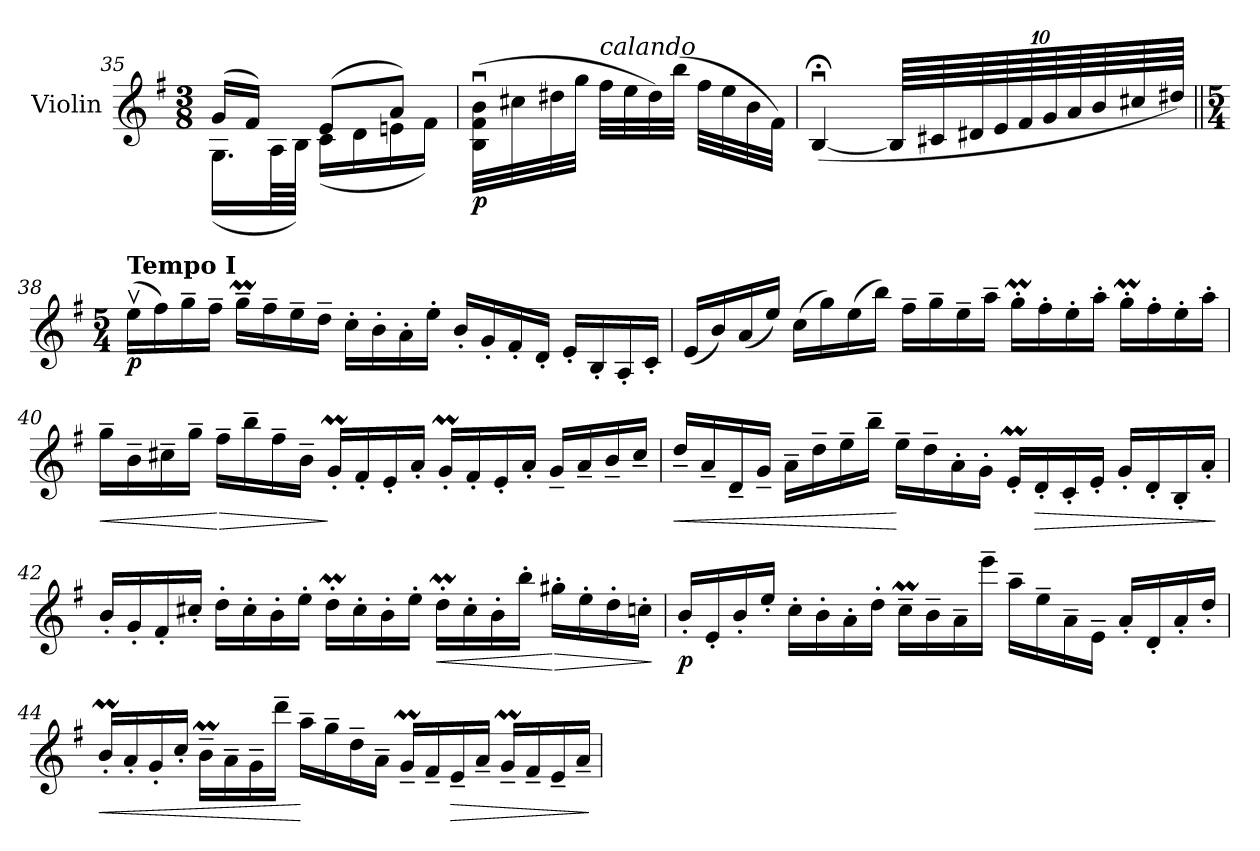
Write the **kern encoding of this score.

**kern	**dynam
*part1	*part1
*staff1	*staff1
*I"Violin	*
*I'Vln.	*
*clefG2	*
*k[f#]	*
*M3/8	*
=35	=35
*^	*
(>16g/LL	(<16.G\LL	.
16f#/JJ)	.	.
.	64A\LL	.
.	64B\JJJJ)	.
(>8e/L	(<16c\LL	.
.	16d\	.
8a/J)	16en\	.
.	16f#\JJ)	.
=36	=36	=36
!	!	!LO:DY:b
*v	*v	*
(>32B\u 32f#\u 32b\uLLL	p
32cc#X\	.
32dd#X\	.
32gg\JJJ	.
!LO:TX:i:t=calando	!
32ff#\LLL	.
32ee\	.
32dd#\)	.
(>32bb\JJJ	.
32ff#\LLL	.
32ee\	.
32b\	.
32f#\JJJ)	.
!!LO:LB:g=z
=37	=37
(<[4B;<u/	.
*Xbrackettup	*
80B/LLLL]	.
80c#X/	.
80d#X/	.
80e/	.
80f#/	.
80g/	.
80a/	.
80b/	.
80cc#X/	.
80dd#X/JJJJ)	.
=38||	=38||
*M5/4	*
!LO:TX:a:B:t=Tempo I	!
!	!LO:DY:b
(>16eev\LL	p
16ff#\)	.
16gg~\	.
16ff#~\JJ	.
16ggM~\LL	.
16ff#~\	.
16ee~\	.
16dd~\JJ	.
16cc'\LL	.
16b'\	.
16a'\	.
16ee'\JJ	.
16b'/LL	.
16g'/	.
16f#'/	.
16d'/JJ	.
16e'/LL	.
16B'/	.
16A'/	.
16c'/JJ	.
!!LO:LB:g=z
=39	=39
(<16e/LL	.
16b/)	.
(<16a/	.
16ee/JJ)	.
(>16cc\LL	.
16gg\)	.
(>16ee\	.
16bb\JJ)	.
16ff#~\LL	.
16gg~\	.
16ee~\	.
16aa~\JJ	.
16ggM'\LL	.
16ff#'\	.
16ee'\	.
16aa'\JJ	.
16ggM'\LL	.
16ff#'\	.
16ee'\	.
16aa'\JJ	.
=40	=40
!	!LO:HP:b
16gg~\LL	<
16b~\	.
16cc#X~\	.
16gg~\JJ	.
!	!LO:HP:n=1:b
16ff#~\LL	[ >
16bb~\	.
16ff#~\	.
16b~\JJ	.
16gM'/LL	]
16f#'/	.
16e'/	.
16a'/JJ	.
16gM'/LL	.
16f#'/	.
16e'/	.
16a'/JJ	.
16g~/LL	.
16a~/	.
16b~/	.
16cc#~/JJ	.
!!LO:LB:g=z
=41	=41
!	!LO:HP:b
16dd~/LL	<
16a~/	.
16d~/	.
16g~/JJ	.
16a~\LL	.
16dd~\	.
16ee~\	.
16bb~\JJ	.
16ee~\LL	[
16dd~\	.
16a'\	.
16g'\JJ	.
16eM'/LL	.
!	!LO:HP:b
16d'/	>
16c'/	.
16e'/JJ	.
16g'/LL	.
16d'/	.
16B'/	.
16a'/JJ	.
.	]
=42	=42
16b'/LL	.
16g'/	.
16f#'/	.
16cc#X'/JJ	.
16dd'\LL	.
16cc#'\	.
16b'\	.
16ee'\JJ	.
16ddM'\LL	.
16cc#'\	.
16b'\	.
16ee'\JJ	.
!	!LO:HP:b
16ddM'\LL	<
16cc#'\	.
16b'\	.
16bb'\JJ	.
!	!LO:HP:n=1:b
16gg#X'\LL	[ >
16ee'\	.
16dd'\	.
16ccn'\JJ	.
.	]
!!LO:LB:g=z
=43	=43
!	!LO:DY:b
16b'/LL	p
16e'/	.
16b'/	.
16ee'/JJ	.
16cc'\LL	.
16b'\	.
16a'\	.
16dd'\JJ	.
16ccM~\LL	.
16b~\	.
16a~\	.
16eee~\JJ	.
16aa~\LL	.
16ee~\	.
16a~\	.
16e~\JJ	.
16a'/LL	.
16d'/	.
16a'/	.
16dd'/JJ	.
=44	=44
!	!LO:HP:b
16bm'/LL	<
16a'/	.
16g'/	.
16cc'/JJ	.
16bm~\LL	.
16a~\	.
16g~\	.
16ddd~\JJ	.
16aa~\LL	[
16gg~\	.
16dd~\	.
16a~\JJ	.
16gM~/LL	.
16f#~/	.
!	!LO:HP:b
16e~/	>
16a~/JJ	.
16gM~/LL	.
16f#~/	.
16e~/	.
16a~/JJ	.
.	]
=	=
*-	*-
